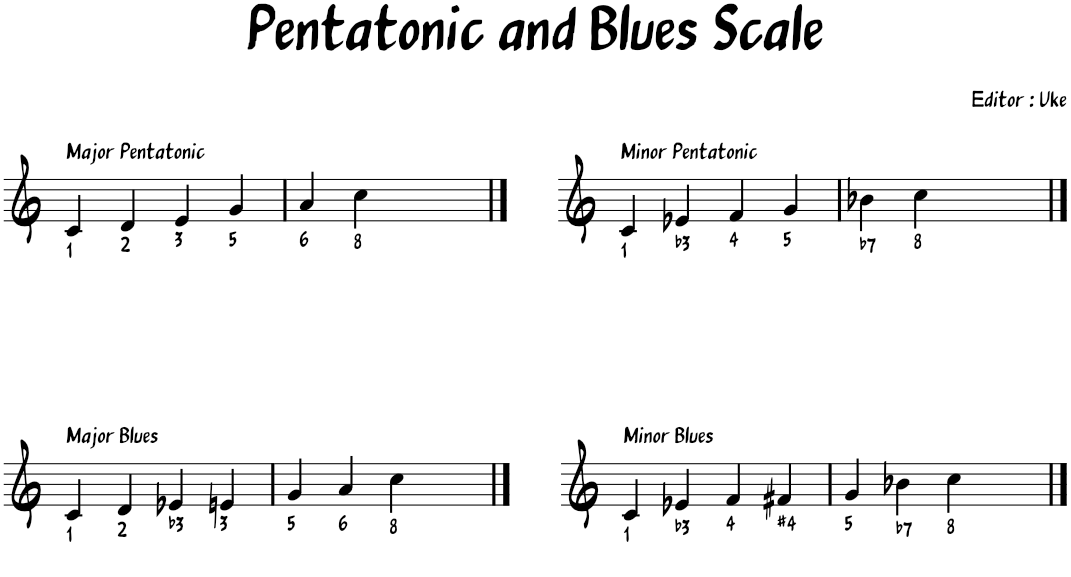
**kern
*part1
*staff1
*I"Piano
*I'Pno.
*clefG2
*k[]
=1
!LO:TX:a:t=Major Pentatonic
!LO:TX:b:t=1
4c/
!LO:TX:b:t=2
4d/
!LO:TX:b:t=3
4e/
!LO:TX:b:t=5
4g/
=2
!LO:TX:b:t=6
4a/
!LO:TX:b:t=8
4cc\
2ryy
==3
!LO:TX:a:t=Minor Pentatonic
!LO:TX:b:t=1
4c/
!LO:TX:b:t=♭3
4e-X/
!LO:TX:b:t=4
4f/
!LO:TX:b:t=5
4g/
=4
!LO:TX:b:t=7
4b-X\
!LO:TX:b:t=8
4cc\
2ryy
!!LO:LB:g=z
==5
!LO:TX:a:t=Major Blues
!LO:TX:b:t=1
4c/
!LO:TX:b:t=2
4d/
!LO:TX:b:t=♭3
4e-X/
!LO:TX:b:t=3
4en/
=6
!LO:TX:b:t=5
4g/
!LO:TX:b:t=6
4a/
!LO:TX:b:t=8
4cc\
4ryy
==7
!LO:TX:a:t=Minor Blues
!LO:TX:b:t=1
4c/
!LO:TX:b:t=♭3
4e-X/
!LO:TX:b:t=4
4f/
!LO:TX:b:t=♯4
4f#X/
=8
!LO:TX:b:t=5
4g/
!LO:TX:b:t=♭7
4b-X\
!LO:TX:b:t=8
4cc\
4ryy
==
*-
